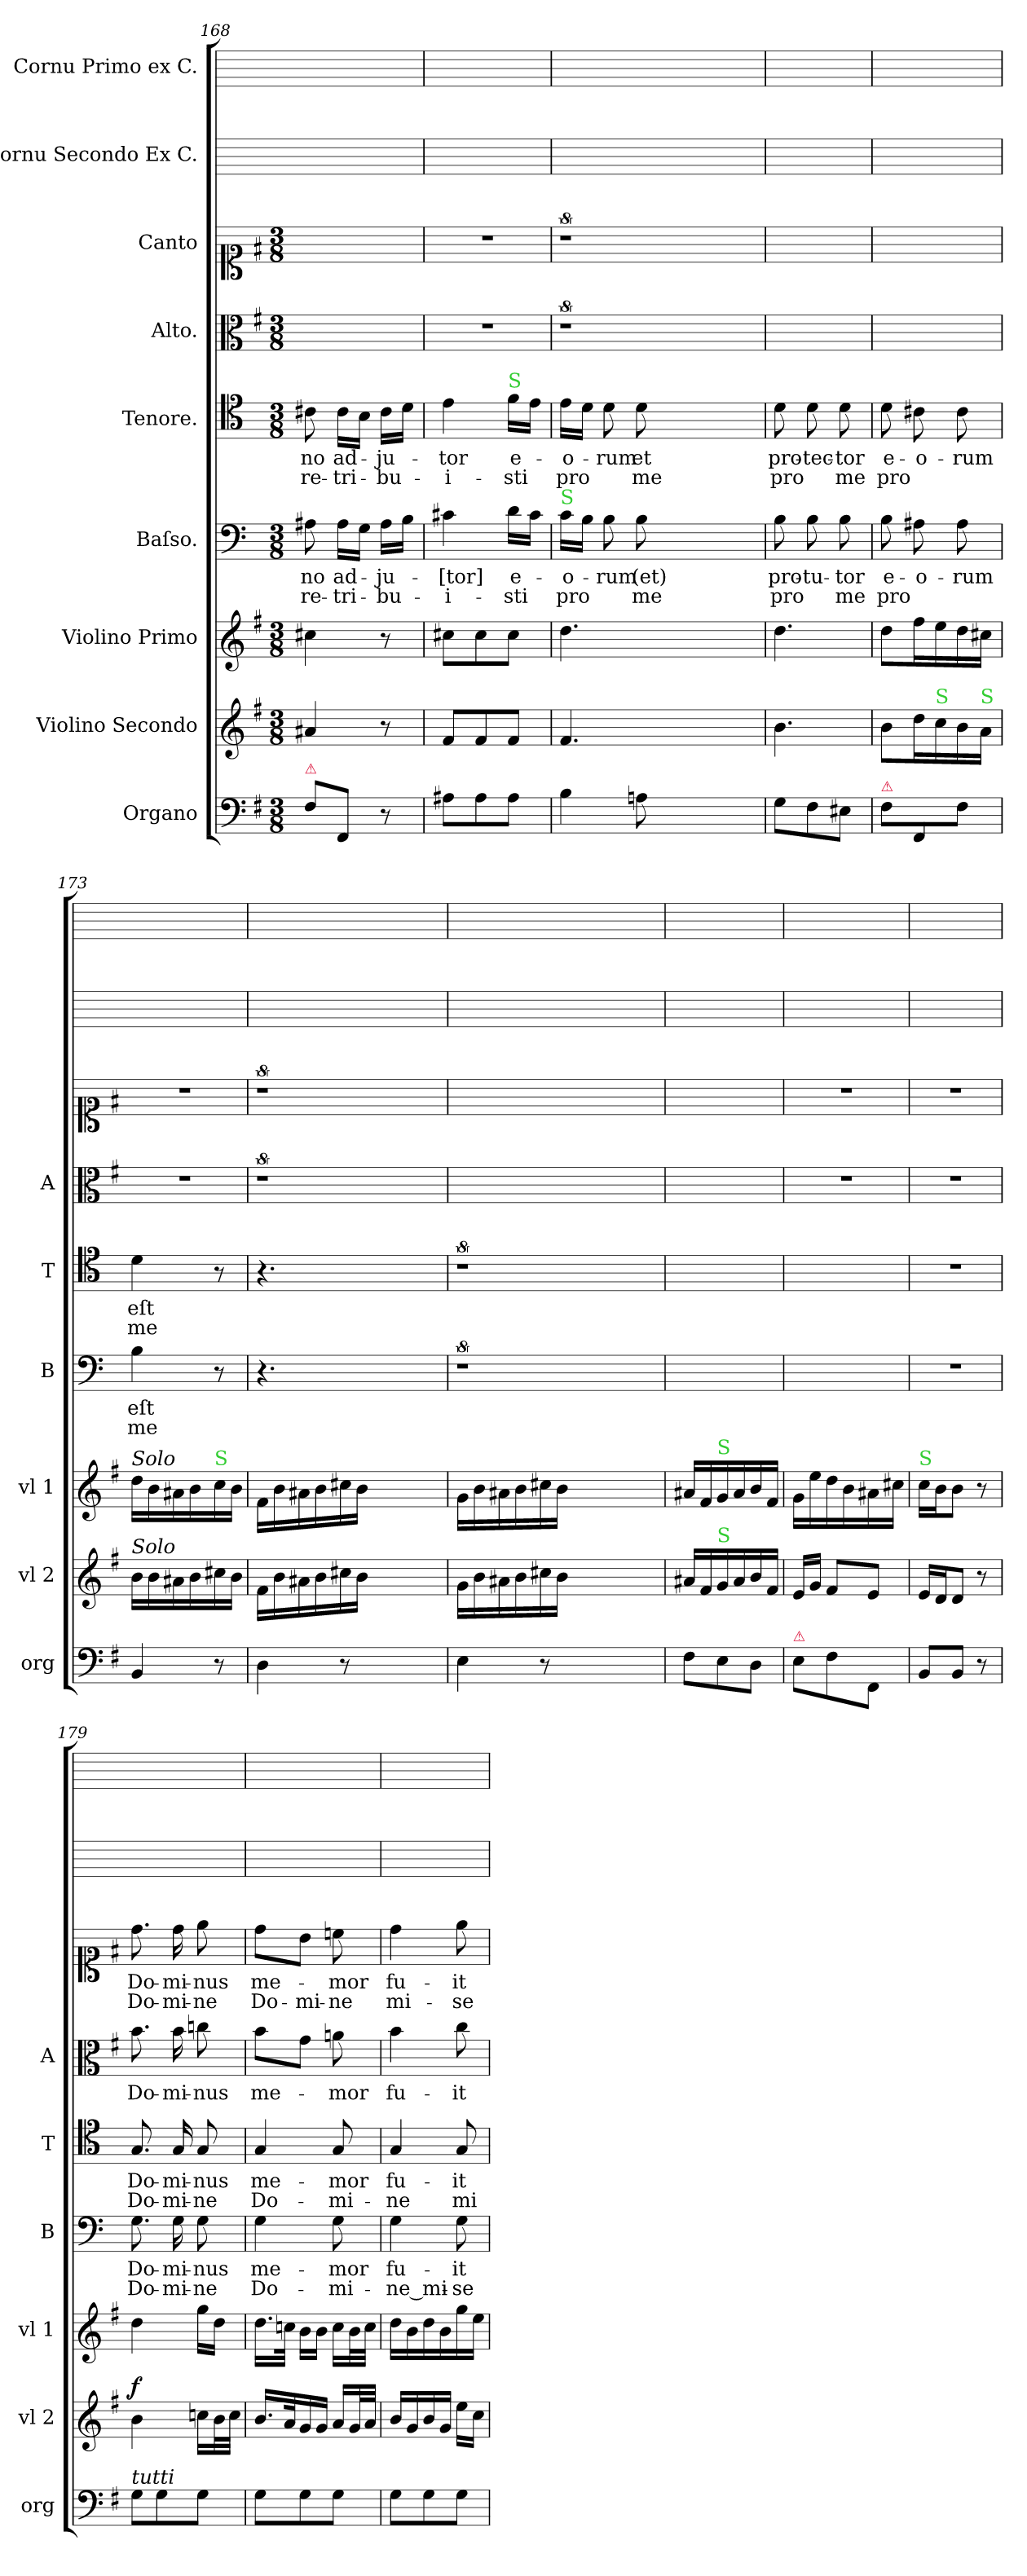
**kern	**kern	**dynam	**kern	**kern	**text	**text	**kern	**text	**text	**kern	**text	**kern	**text	**text	**kern	**kern
*part9	*part8	*part8	*part7	*part6	*part6	*part6	*part5	*part5	*part5	*part4	*part4	*part3	*part3	*part3	*part2	*part1
*staff9	*staff8	*staff8	*staff7	*staff6	*staff6	*staff6	*staff5	*staff5	*staff5	*staff4	*staff4	*staff3	*staff3	*staff3	*staff2	*staff1
*I"Organo	*I"Violino Secondo	*	*I"Violino Primo	*I"Baſso.	*	*	*I"Tenore.	*	*	*I"Alto.	*	*I"Canto	*	*	*I"Cornu Secondo Ex C.	*I"Cornu Primo ex C.
*I'org	*I'vl 2	*	*I'vl 1	*I'B	*	*	*I'T	*	*	*I'A	*	*	*	*	*	*
*clefF4	*clefG2	*	*clefG2	*clefF4	*	*	*clefC4	*	*	*clefC3	*	*clefC1	*	*	*	*
*k[f#]	*k[f#]	*	*k[f#]	*k[]	*	*	*k[]	*	*	*k[f#]	*	*k[f#]	*	*	*	*
*e:	*e:	*	*e:	*	*	*	*	*	*	*e:	*	*e:	*	*	*	*
*M3/8	*M3/8	*	*M3/8	*M3/8	*	*	*M3/8	*	*	*M3/8	*	*M3/8	*	*	*	*
=168	=168	=168	=168	=168	=168	=168	=168	=168	=168	=168	=168	=168	=168	=168	=168	=168
!LO:TX:a:color=crimson:t=⚠	!	!	!	!	!	!	!	!	!	!	!	!	!	!	!	!
!	!	!	!	!	!	!LO:LY:i	!	!	!LO:LY:i	!	!	!	!	!	!	!
8F#\L	4a#X/	.	4cc#X\	8A#X\	-no	re-	8c#X\	-no	re-	4.ryy	.	4.ryy	.	.	4.ryy	4.ryy
!	!	!	!	!	!	!LO:LY:i	!	!	!LO:LY:i	!	!	!	!	!	!	!
8FF#/J	.	.	.	16A#\LL	ad-	-tri-	16c#\LL	ad-	-tri-	.	.	.	.	.	.	.
.	.	.	.	16G\JJ	.	.	16B\JJ	.	.	.	.	.	.	.	.	.
!	!	!	!	!	!	!LO:LY:i	!	!	!LO:LY:i	!	!	!	!	!	!	!
8r	8r	.	8r	16A#\LL	-ju-	-bu-	16c#\LL	-ju-	-bu-	.	.	.	.	.	.	.
.	.	.	.	16B\JJ	.	.	16d\JJ	.	.	.	.	.	.	.	.	.
=169	=169	=169	=169	=169	=169	=169	=169	=169	=169	=169	=169	=169	=169	=169	=169	=169
!	!	!	!	!	!	!LO:LY:i	!	!	!LO:LY:i	!	!	!	!	!	!	!
8A#X\L	8f#/L	.	8cc#X\L	4c#X\	-[tor]	-i-	4e\	-tor	-i-	4.r	.	4.r	.	.	4.ryy	4.ryy
8A#\	8f#/	.	8cc#\	.	.	.	.	.	.	.	.	.	.	.	.	.
!	!	!	!	!	!	!	!LO:TX:a:color=limegreen:t=S	!	!	!	!	!	!	!	!	!
!	!	!	!	!	!	!LO:LY:i	!	!	!LO:LY:i	!	!	!	!	!	!	!
8A#\J	8f#/J	.	8cc#\J	16d\LL	e-	-sti	16f\LL	e-	-sti	.	.	.	.	.	.	.
.	.	.	.	16c#\JJ	.	.	16e\JJ	.	.	.	.	.	.	.	.	.
=170	=170	=170	=170	=170	=170	=170	=170	=170	=170	=170	=170	=170	=170	=170	=170	=170
!	!	!	!	!LO:TX:a:color=limegreen:t=S	!	!	!	!	!	!	!	!	!	!	!	!
4B\	4.f#/	.	4.dd\	16c\LL	-o-	pro	16e\LL	-o-	pro	8%9r	.	8%9r	.	.	4.ryy	4.ryy
.	.	.	.	16B\JJ	.	.	16d\JJ	.	.	.	.	.	.	.	.	.
.	.	.	.	8B\	-rum	.	8d\	-rum	.	.	.	.	.	.	.	.
8An\	.	.	.	8B\	(et)	me	8d\	et	me	.	.	.	.	.	.	.
2.ryy	2.ryy	.	2.ryy	2.ryy	.	.	2.ryy	.	.	.	.	.	.	.	2.ryy	2.ryy
=171	=171	=171	=171	=171	=171	=171	=171	=171	=171	=171	=171	=171	=171	=171	=171	=171
!	!	!	!	!	!	!LO:LY:i	!	!	!LO:LY:i	!	!	!	!	!	!	!
8G\L	4.b\	.	4.dd\	8B\	pro-	pro	8d\	pro-	pro	4.ryy	.	4.ryy	.	.	4.ryy	4.ryy
8F#\	.	.	.	8B\	-tu-	.	8d\	-tec-	.	.	.	.	.	.	.	.
!	!	!	!	!	!	!LO:LY:i	!	!	!LO:LY:i	!	!	!	!	!	!	!
8E#X\J	.	.	.	8B\	-tor	me	8d\	-tor	me	.	.	.	.	.	.	.
=172	=172	=172	=172	=172	=172	=172	=172	=172	=172	=172	=172	=172	=172	=172	=172	=172
!LO:TX:a:color=crimson:t=⚠	!	!	!	!	!	!	!	!	!	!	!	!	!	!	!	!
!	!	!	!	!	!	!LO:LY:i	!	!	!LO:LY:i	!	!	!	!	!	!	!
8F#\L	8b\L	.	8dd\L	8B\	e-	pro	8d\	e-	pro	4.ryy	.	4.ryy	.	.	4.ryy	4.ryy
8FF#/	16dd\L	.	16ff#\L	8A#X\	-o-	.	8c#X\	-o-	.	.	.	.	.	.	.	.
!	!LO:TX:a:color=limegreen:t=S	!	!	!	!	!	!	!	!	!	!	!	!	!	!	!
.	16cc\	.	16ee\	.	.	.	.	.	.	.	.	.	.	.	.	.
8F#\J	16b\	.	16dd\	8A#\	-rum	.	8c#\	-rum	.	.	.	.	.	.	.	.
!	!LO:TX:a:color=limegreen:t=S	!	!	!	!	!	!	!	!	!	!	!	!	!	!	!
.	16a\JJ	.	16cc#X\JJ	.	.	.	.	.	.	.	.	.	.	.	.	.
=173	=173	=173	=173	=173	=173	=173	=173	=173	=173	=173	=173	=173	=173	=173	=173	=173
!	!	!	!LO:TX:a:i:t=Solo	!	!	!	!	!	!	!	!	!	!	!	!	!
!	!LO:TX:a:i:t=Solo	!	!	!	!	!	!	!	!	!	!	!	!	!	!	!
!	!	!	!	!	!	!LO:LY:i	!	!	!LO:LY:i	!	!	!	!	!	!	!
4BB/	16b\LL	.	16dd\LL	4B\	eſt	me	4d\	eſt	me	4.r	.	4.r	.	.	4.ryy	4.ryy
.	16b\	.	16b\	.	.	.	.	.	.	.	.	.	.	.	.	.
.	16a#X\	.	16a#X\	.	.	.	.	.	.	.	.	.	.	.	.	.
.	16b\	.	16b\	.	.	.	.	.	.	.	.	.	.	.	.	.
!	!	!	!LO:TX:a:color=limegreen:t=S	!	!	!	!	!	!	!	!	!	!	!	!	!
8r	16cc#X\	.	16cc\	8r	.	.	8r	.	.	.	.	.	.	.	.	.
.	16b\JJ	.	16b\JJ	.	.	.	.	.	.	.	.	.	.	.	.	.
=174	=174	=174	=174	=174	=174	=174	=174	=174	=174	=174	=174	=174	=174	=174	=174	=174
4D\	16f#\LL	.	16f#\LL	4.r	.	.	4.r	.	.	8%9r	.	8%9r	.	.	4.ryy	4.ryy
.	16b\	.	16b\	.	.	.	.	.	.	.	.	.	.	.	.	.
.	16a#X\	.	16a#X\	.	.	.	.	.	.	.	.	.	.	.	.	.
.	16b\	.	16b\	.	.	.	.	.	.	.	.	.	.	.	.	.
8r	16cc#X\	.	16cc#X\	.	.	.	.	.	.	.	.	.	.	.	.	.
.	16b\JJ	.	16b\JJ	.	.	.	.	.	.	.	.	.	.	.	.	.
2.ryy	2.ryy	.	2.ryy	2.ryy	.	.	2.ryy	.	.	.	.	.	.	.	2.ryy	2.ryy
=175	=175	=175	=175	=175	=175	=175	=175	=175	=175	=175	=175	=175	=175	=175	=175	=175
4E\	16g\LL	.	16g\LL	8%9r	.	.	8%9r	.	.	1ryy	.	1ryy	.	.	4.ryy	4.ryy
.	16b\	.	16b\	.	.	.	.	.	.	.	.	.	.	.	.	.
.	16a#X\	.	16a#X\	.	.	.	.	.	.	.	.	.	.	.	.	.
.	16b\	.	16b\	.	.	.	.	.	.	.	.	.	.	.	.	.
8r	16cc#X\	.	16cc#X\	.	.	.	.	.	.	.	.	.	.	.	.	.
.	16b\JJ	.	16b\JJ	.	.	.	.	.	.	.	.	.	.	.	.	.
2.ryy	2.ryy	.	2.ryy	.	.	.	.	.	.	.	.	.	.	.	2.ryy	2.ryy
.	.	.	.	.	.	.	.	.	.	8ryy	.	8ryy	.	.	.	.
=176	=176	=176	=176	=176	=176	=176	=176	=176	=176	=176	=176	=176	=176	=176	=176	=176
8F#\L	16a#X/LL	.	16a#X/LL	4.ryy	.	.	4.ryy	.	.	4.ryy	.	4.ryy	.	.	4.ryy	4.ryy
.	16f#/	.	16f#/	.	.	.	.	.	.	.	.	.	.	.	.	.
!	!	!	!LO:TX:a:color=limegreen:t=S	!	!	!	!	!	!	!	!	!	!	!	!	!
!	!LO:TX:a:color=limegreen:t=S	!	!	!	!	!	!	!	!	!	!	!	!	!	!	!
8E\	16g/	.	16g/	.	.	.	.	.	.	.	.	.	.	.	.	.
.	16a#/	.	16a#/	.	.	.	.	.	.	.	.	.	.	.	.	.
8D\J	16b/	.	16b/	.	.	.	.	.	.	.	.	.	.	.	.	.
.	16f#/JJ	.	16f#/JJ	.	.	.	.	.	.	.	.	.	.	.	.	.
=177	=177	=177	=177	=177	=177	=177	=177	=177	=177	=177	=177	=177	=177	=177	=177	=177
!LO:TX:a:color=crimson:t=⚠	!	!	!	!	!	!	!	!	!	!	!	!	!	!	!	!
8E\L	16e/LL	.	16g\LL	4.ryy	.	.	4.ryy	.	.	4.r	.	4.r	.	.	4.ryy	4.ryy
.	16g/JJ	.	16ee\	.	.	.	.	.	.	.	.	.	.	.	.	.
8F#\	8f#/L	.	16dd\	.	.	.	.	.	.	.	.	.	.	.	.	.
.	.	.	16b\	.	.	.	.	.	.	.	.	.	.	.	.	.
8FF#/J	8e/J	.	16a#X\	.	.	.	.	.	.	.	.	.	.	.	.	.
.	.	.	16cc#X\JJ	.	.	.	.	.	.	.	.	.	.	.	.	.
=178	=178	=178	=178	=178	=178	=178	=178	=178	=178	=178	=178	=178	=178	=178	=178	=178
!	!	!	!LO:TX:a:color=limegreen:t=S	!	!	!	!	!	!	!	!	!	!	!	!	!
8BB/L	16e/LL	.	16cc\LL	4.r	.	.	4.r	.	.	4.r	.	4.r	.	.	4.ryy	4.ryy
.	16d/J	.	16b\J	.	.	.	.	.	.	.	.	.	.	.	.	.
8BB/J	8d/J	.	8b\J	.	.	.	.	.	.	.	.	.	.	.	.	.
8r	8r	.	8r	.	.	.	.	.	.	.	.	.	.	.	.	.
=179	=179	=179	=179	=179	=179	=179	=179	=179	=179	=179	=179	=179	=179	=179	=179	=179
!LO:TX:a:i:t=tutti	!	!	!	!	!	!	!	!	!	!	!	!	!	!	!	!
!	!	!LO:DY:a	!	!	!	!	!	!	!	!	!	!	!	!	!	!
8G\L	4b\	f	4dd\	8.G\	Do-	Do-	8.G/	Do-	Do-	8.b\	Do-	8.dd\	Do-	Do-	4.ryy	4.ryy
8G\	.	.	.	.	.	.	.	.	.	.	.	.	.	.	.	.
.	.	.	.	16G\	-mi-	-mi-	16G/	-mi-	-mi-	16b\	-mi-	16dd\	-mi-	-mi-	.	.
8G\J	16ccn\LL	.	16gg\LL	8G\	-nus	-ne	8G/	-nus	-ne	8ccn\	-nus	8ee\	-nus	-ne	.	.
.	32b\L	.	16dd\JJ	.	.	.	.	.	.	.	.	.	.	.	.	.
.	32cc\JJJ	.	.	.	.	.	.	.	.	.	.	.	.	.	.	.
=180	=180	=180	=180	=180	=180	=180	=180	=180	=180	=180	=180	=180	=180	=180	=180	=180
!	!	!	!	!	!	!LO:LY:i	!	!	!LO:LY:i	!	!	!	!	!LO:LY:i	!	!
8G\L	16.b/LL	.	16.dd\LL	4G\	me-	Do-	4G/	me-	Do-	8b\L	me-	8dd\L	me-	Do-	4.ryy	4.ryy
.	32a/K	.	32ccn\JJk	.	.	.	.	.	.	.	.	.	.	.	.	.
!	!	!	!	!	!	!	!	!	!	!	!	!	!	!LO:LY:i	!	!
8G\	16g/	.	16b\LL	.	.	.	.	.	.	8g\J	.	8b\J	.	-mi-	.	.
.	16g/JJ	.	16b\JJ	.	.	.	.	.	.	.	.	.	.	.	.	.
!	!	!	!	!	!	!LO:LY:i	!	!	!LO:LY:i	!	!	!	!	!LO:LY:i	!	!
8G\J	16a/LL	.	16cc\LL	8G\	-mor	-mi-	8G/	-mor	-mi-	8an\	-mor	8ccn\	-mor	-ne	.	.
.	32g/L	.	32b\L	.	.	.	.	.	.	.	.	.	.	.	.	.
.	32a/JJJ	.	32cc\JJJ	.	.	.	.	.	.	.	.	.	.	.	.	.
=181	=181	=181	=181	=181	=181	=181	=181	=181	=181	=181	=181	=181	=181	=181	=181	=181
!	!	!	!	!	!	!LO:LY:i	!	!	!LO:LY:i	!	!	!	!	!	!	!
8G\L	16b/LL	.	16dd\LL	4G\	fu-	-ne_mi-	4G/	fu-	-ne	4b\	fu-	4dd\	fu-	mi-	4.ryy	4.ryy
.	16g/	.	16b\	.	.	.	.	.	.	.	.	.	.	.	.	.
8G\	16b/	.	16dd\	.	.	.	.	.	.	.	.	.	.	.	.	.
.	16g/JJ	.	16b\	.	.	.	.	.	.	.	.	.	.	.	.	.
8G\J	16ee\LL	.	16gg\	8G\	-it	-se-	8G/	-it	mi-	8cc\	-it	8ee\	-it	-se-	.	.
.	16cc\JJ	.	16ee\JJ	.	.	.	.	.	.	.	.	.	.	.	.	.
=	=	=	=	=	=	=	=	=	=	=	=	=	=	=	=	=
*-	*-	*-	*-	*-	*-	*-	*-	*-	*-	*-	*-	*-	*-	*-	*-	*-
